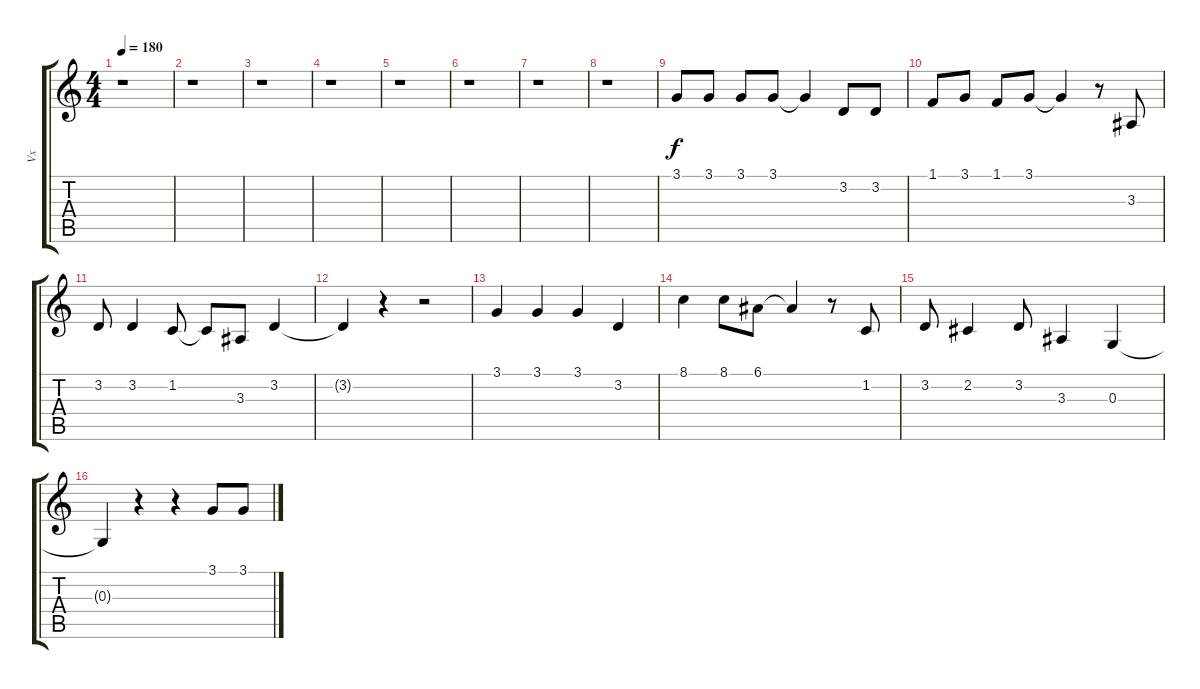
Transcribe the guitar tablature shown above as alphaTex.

\track ("Vx" "Vx") {instrument oboe}
\staff {score tabs}
\tuning (E4 B3 G3 D3 A2 E2) {hide}
\ts (4 4)
\tempo 180
\clef g2
\ks c
r.1{dy f} |
r.1 |
r.1 |
r.1 |
r.1 |
r.1 |
r.1 |
r.1 |
3.1.8 3.1.8 3.1.8 3.1.8 3.1{t}.4 3.2.8 3.2.8 |
1.1.8 3.1.8 1.1.8 3.1.8 3.1{t}.4 r.8 3.3.8 |
3.2.8 3.2.4 1.2.8 1.2{t}.8 3.3.8 3.2.4 |
3.2{t}.4 r.4 r.2 |
3.1.4 3.1.4 3.1.4 3.2.4 |
8.1.4 8.1.8 6.1.8 6.1{t}.4 r.8 1.2.8 |
3.2.8 2.2.4 3.2.8 3.3.4 0.3.4 |
0.3{t}.4 r.4 r.4 3.1.8 3.1.8
